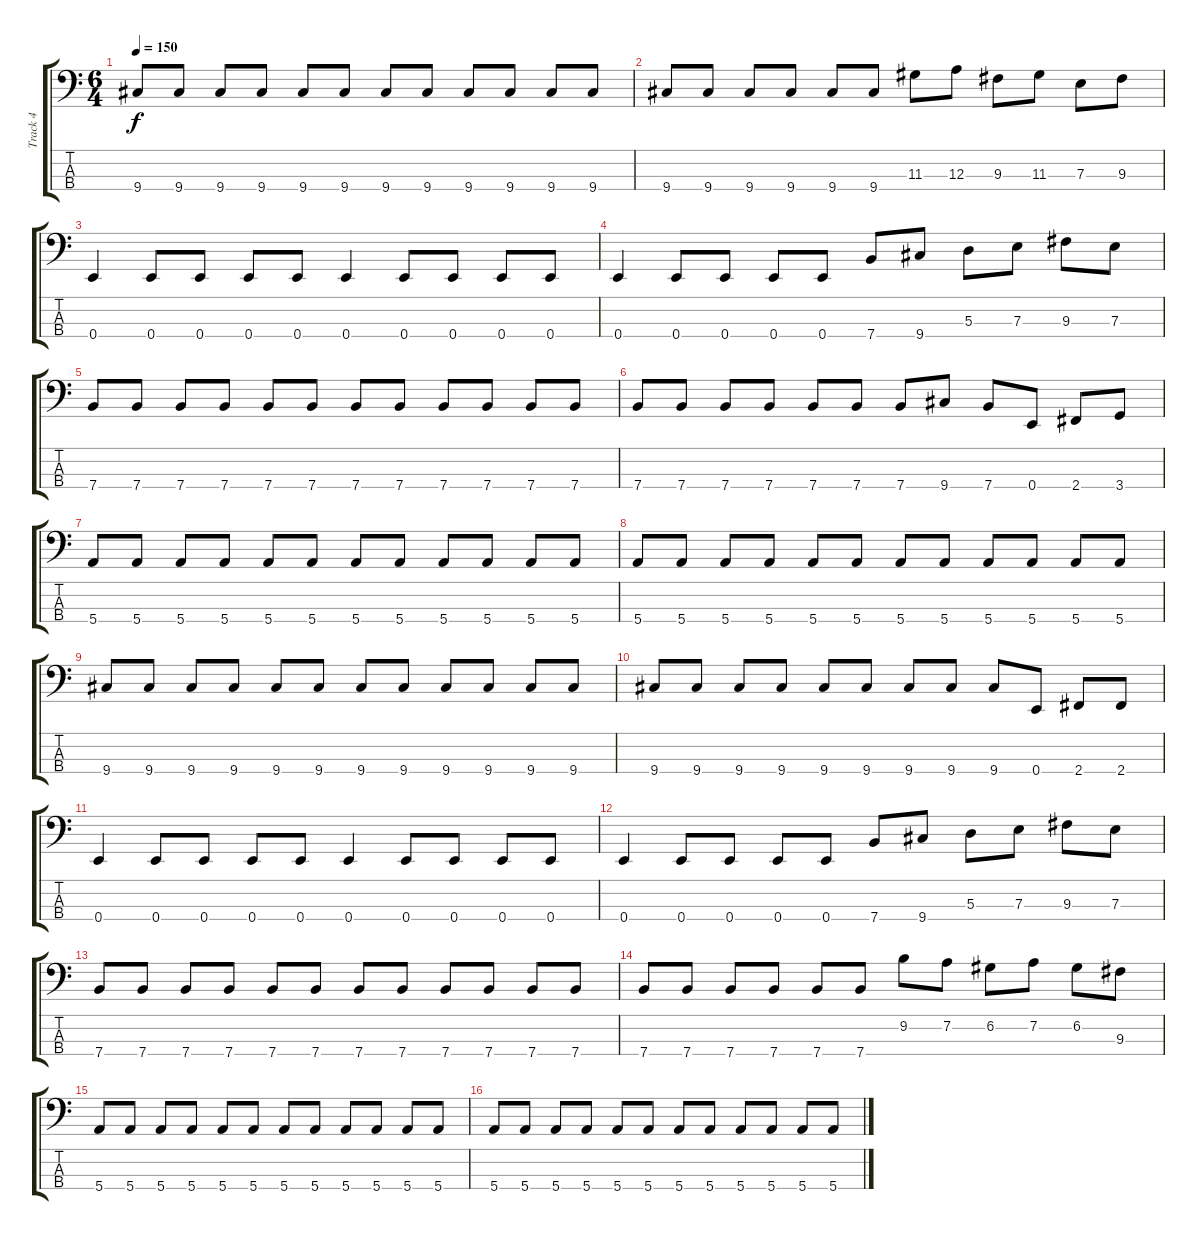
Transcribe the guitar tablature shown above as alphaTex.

\track ("Track 4" "Track 4") {instrument electricbassfinger}
\staff {score tabs}
\tuning (G2 D2 A1 E1) {hide}
\ts (6 4)
\tempo 150
\clef f4
\ks c
9.4.8{dy f} 9.4.8 9.4.8 9.4.8 9.4.8 9.4.8 9.4.8 9.4.8 9.4.8 9.4.8 9.4.8 9.4.8 |
9.4.8 9.4.8 9.4.8 9.4.8 9.4.8 9.4.8 11.3.8 12.3.8 9.3.8 11.3.8 7.3.8 9.3.8 |
0.4.4 0.4.8 0.4.8 0.4.8 0.4.8 0.4.4 0.4.8 0.4.8 0.4.8 0.4.8 |
0.4.4 0.4.8 0.4.8 0.4.8 0.4.8 7.4.8 9.4.8 5.3.8 7.3.8 9.3.8 7.3.8 |
7.4.8 7.4.8 7.4.8 7.4.8 7.4.8 7.4.8 7.4.8 7.4.8 7.4.8 7.4.8 7.4.8 7.4.8 |
7.4.8 7.4.8 7.4.8 7.4.8 7.4.8 7.4.8 7.4.8 9.4.8 7.4.8 0.4.8 2.4.8 3.4.8 |
5.4.8 5.4.8 5.4.8 5.4.8 5.4.8 5.4.8 5.4.8 5.4.8 5.4.8 5.4.8 5.4.8 5.4.8 |
5.4.8 5.4.8 5.4.8 5.4.8 5.4.8 5.4.8 5.4.8 5.4.8 5.4.8 5.4.8 5.4.8 5.4.8 |
9.4.8 9.4.8 9.4.8 9.4.8 9.4.8 9.4.8 9.4.8 9.4.8 9.4.8 9.4.8 9.4.8 9.4.8 |
9.4.8 9.4.8 9.4.8 9.4.8 9.4.8 9.4.8 9.4.8 9.4.8 9.4.8 0.4.8 2.4.8 2.4.8 |
0.4.4 0.4.8 0.4.8 0.4.8 0.4.8 0.4.4 0.4.8 0.4.8 0.4.8 0.4.8 |
0.4.4 0.4.8 0.4.8 0.4.8 0.4.8 7.4.8 9.4.8 5.3.8 7.3.8 9.3.8 7.3.8 |
7.4.8 7.4.8 7.4.8 7.4.8 7.4.8 7.4.8 7.4.8 7.4.8 7.4.8 7.4.8 7.4.8 7.4.8 |
7.4.8 7.4.8 7.4.8 7.4.8 7.4.8 7.4.8 9.2.8 7.2.8 6.2.8 7.2.8 6.2.8 9.3.8 |
5.4.8 5.4.8 5.4.8 5.4.8 5.4.8 5.4.8 5.4.8 5.4.8 5.4.8 5.4.8 5.4.8 5.4.8 |
5.4.8 5.4.8 5.4.8 5.4.8 5.4.8 5.4.8 5.4.8 5.4.8 5.4.8 5.4.8 5.4.8 5.4.8
